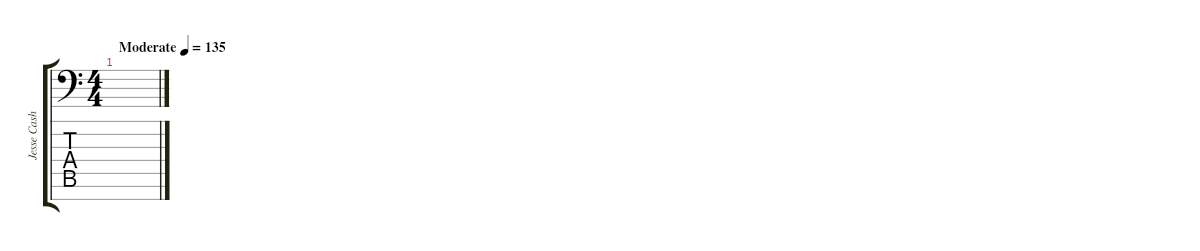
\track ("Jesse Cash" "Jesse Cash") {instrument overdrivenguitar}
\staff {score tabs}
\tuning (B3 Gb3 D3 A2 E2 B1 E1) {hide}
\ts (4 4)
\tempo (135 "Moderate")
\clef f4
\ks c
